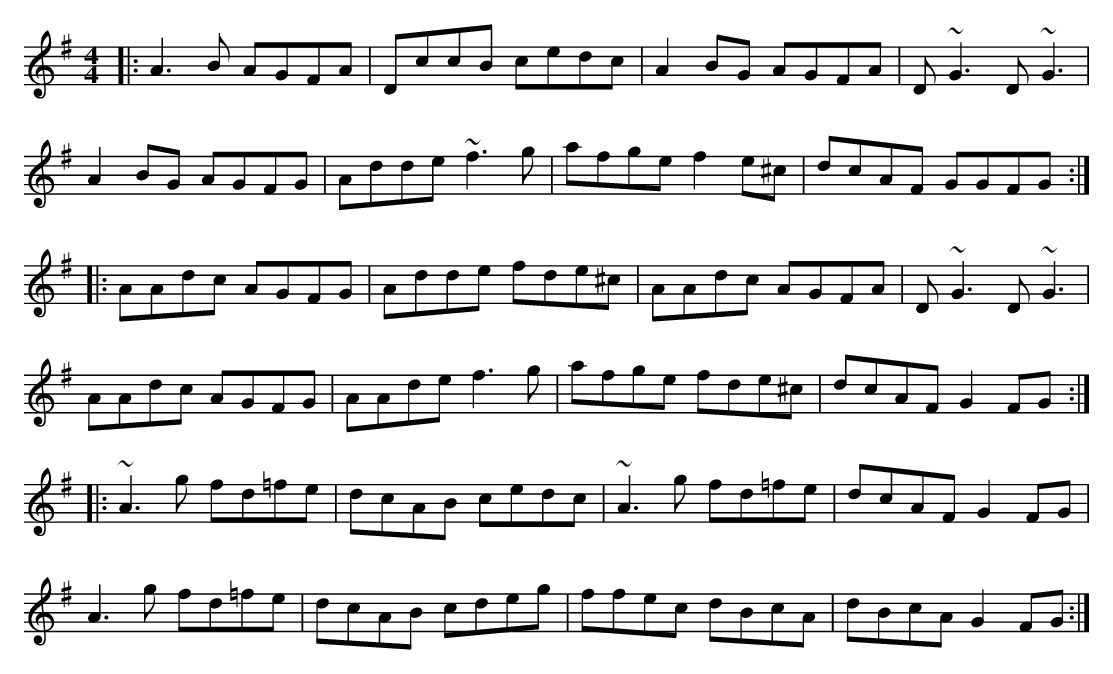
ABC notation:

X:1
M:4/4
K:Dmix
|:A3B AGFA|DccB cedc|A2 BG AGFA|D ~G3 D ~G3|
A2 BG AGFG|Adde ~f3 g|afge f2 e^c|dcAF GGFG:|
|:AAdc AGFG|Adde fde^c|AAdc AGFA|D ~G3 D ~G3|
AAdc AGFG|AAde f3 g|afge fde^c|dcAF G2FG:|
|:~A3 g fd=fe|dcAB cedc|~A3g fd=fe|dcAF G2FG|
A3g fd=fe|dcAB cdeg|ffec dBcA|dBcA G2FG:|
